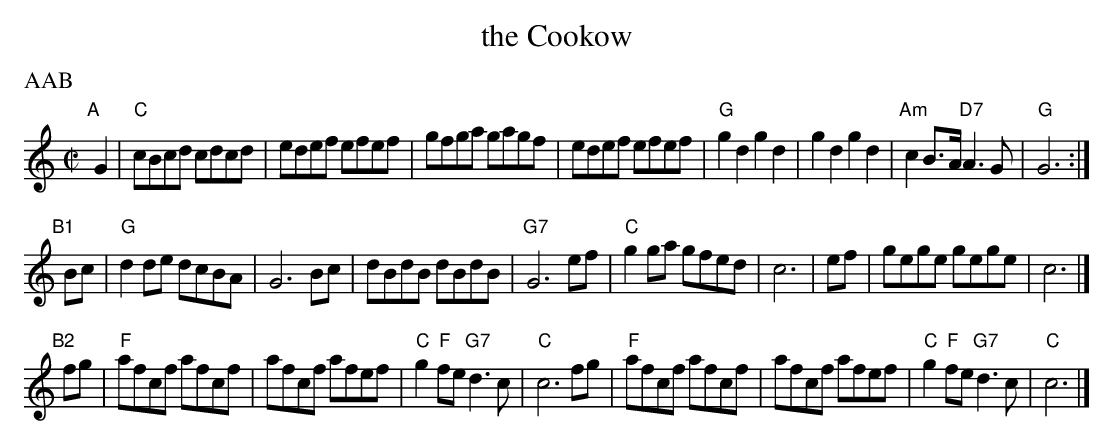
X:1
T: the Cookow
C:
M: C|
L: 1/8
P: AAB
K: C
"A"[|] G2 |\
"C"cBcd cdcd | edef efef | gfga gagf | edef efef |\
"G"g2d2 g2d2 | g2d2 g2d2 | "Am"c2B>A "D7"A3G | "G"G6 :|
"B1"[|] Bc |\
"G"d2de dcBA | G6 Bc | dBdB dBdB | "G7"G6 ef |\
"C"g2ga gfed | c6 | ef | gege gege | c6 |]
"B2"[|] fg |\
"F"afcf afcf | afcf afef | "C"g2"F"fe "G7"d3c | "C"c6 fg |\
"F"afcf afcf | afcf afef | "C"g2"F"fe "G7"d3c | "C"c6 |]
